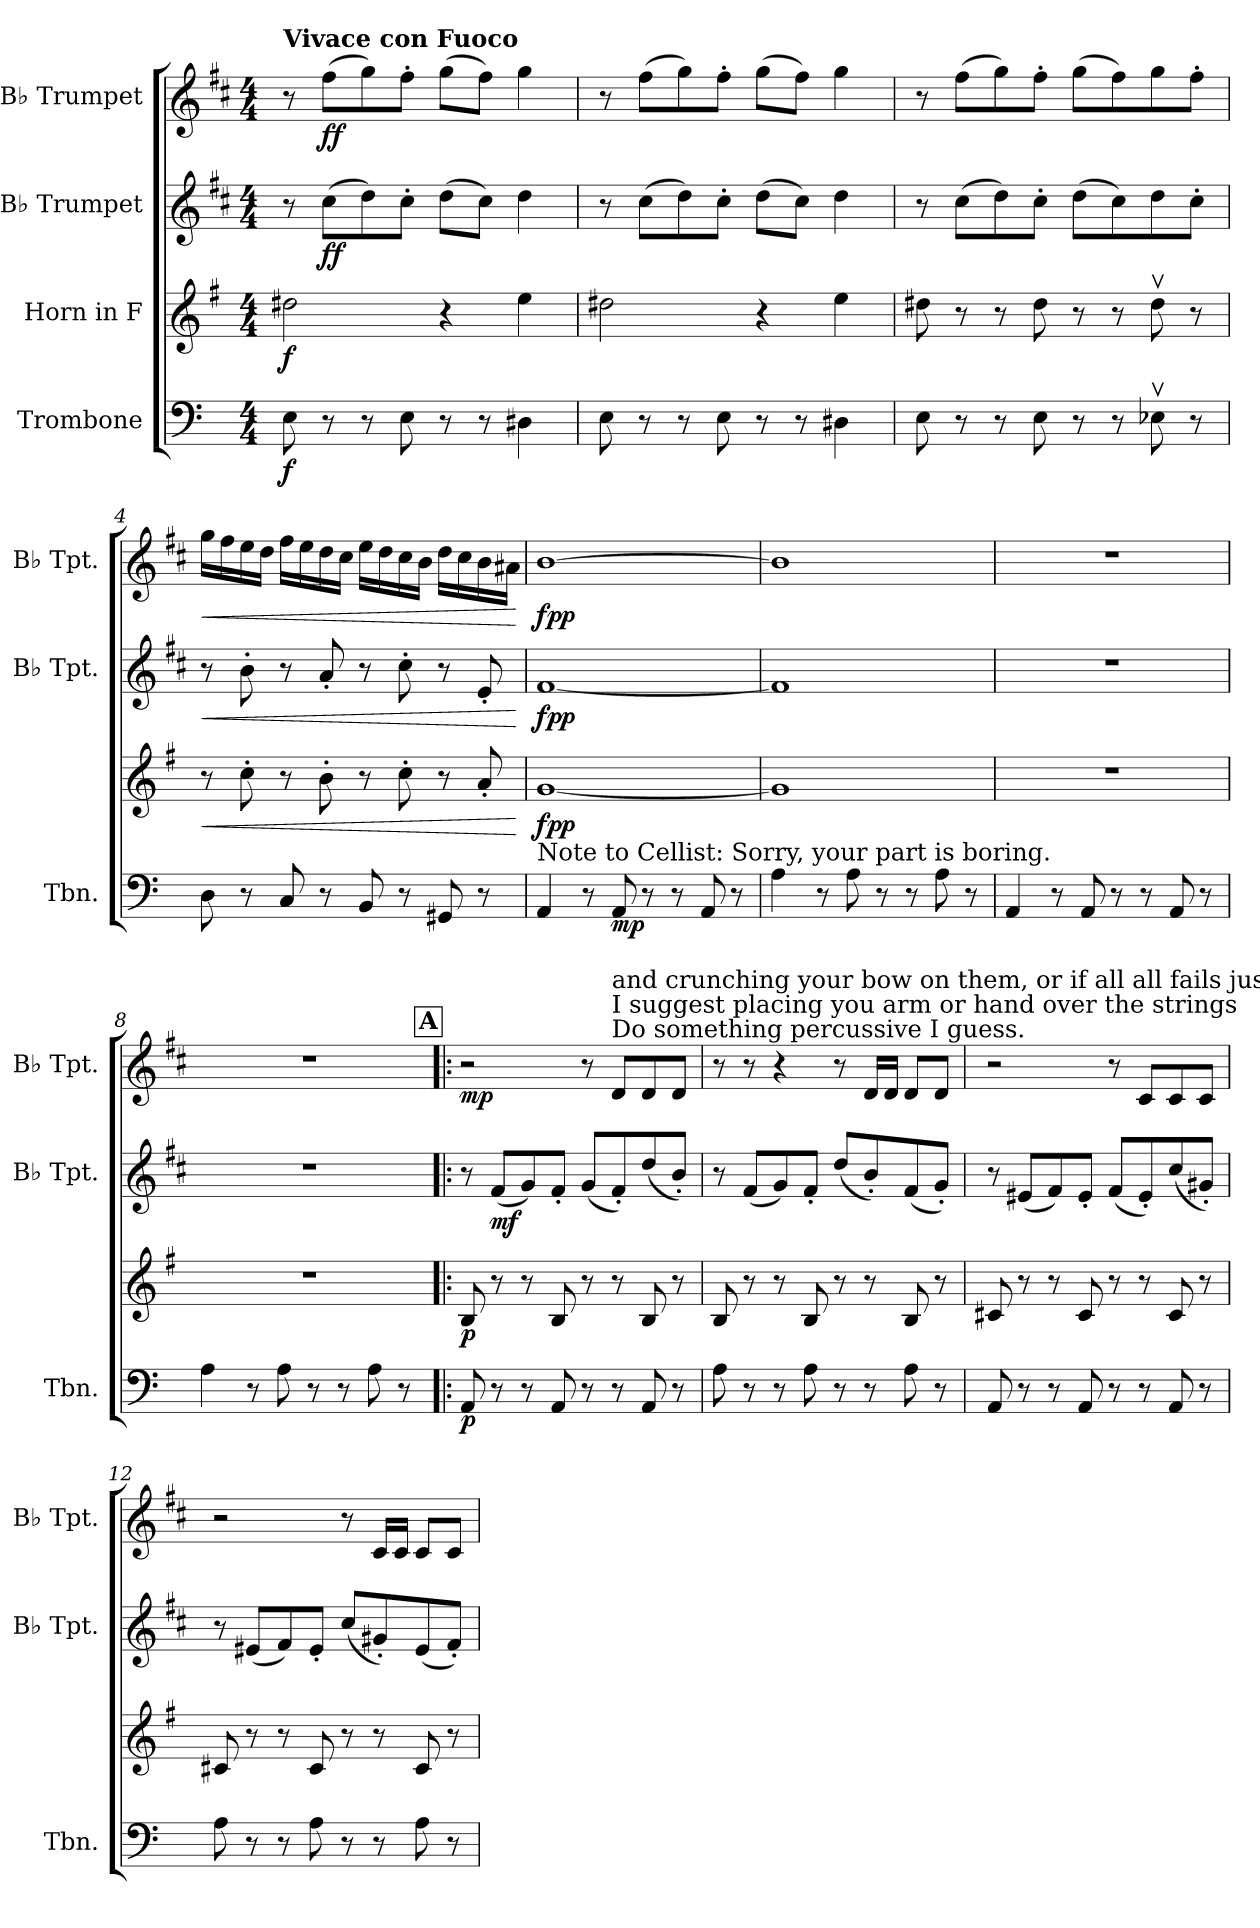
**kern	**dynam	**kern	**dynam	**kern	**dynam	**kern	**dynam
*part4	*part4	*part3	*part3	*part2	*part2	*part1	*part1
*staff4	*staff4	*staff3	*staff3	*staff2	*staff2	*staff1	*staff1
*I"Trombone	*	*I"Horn in F	*	*I"B♭ Trumpet	*	*I"B♭ Trumpet	*
*I'Tbn.	*	*	*	*I'B♭ Tpt.	*	*I'B♭ Tpt.	*
*clefF4	*	*clefG2	*	*clefG2	*	*clefG2	*
*	*	*ITrd4c7	*	*ITrd1c2	*	*ITrd1c2	*
*k[]	*	*k[]	*	*k[]	*	*k[]	*
*M4/4	*	*M4/4	*	*M4/4	*	*M4/4	*
=1	=1	=1	=1	=1	=1	=1	=1
!	!	!	!	!	!	!LO:TX:a:B:t=Vivace con Fuoco	!
!	!LO:DY:b	!	!LO:DY:b	!	!	!	!
8E\	f	2g#X\	f	8r	.	8r	.
!	!	!	!	!	!LO:DY:b	!	!LO:DY:b
8r	.	.	.	(>8b\L	ff	(>8ee\L	ff
8r	.	.	.	8cc\)	.	8ff\)	.
8E\	.	.	.	8b'\J	.	8ee'\J	.
8r	.	4r	.	(>8cc\L	.	(>8ff\L	.
8r	.	.	.	8b\J)	.	8ee\J)	.
4D#X\	.	4a\	.	4cc\	.	4ff\	.
=2	=2	=2	=2	=2	=2	=2	=2
8E\	.	2g#X\	.	8r	.	8r	.
8r	.	.	.	(>8b\L	.	(>8ee\L	.
8r	.	.	.	8cc\)	.	8ff\)	.
8E\	.	.	.	8b'\J	.	8ee'\J	.
8r	.	4r	.	(>8cc\L	.	(>8ff\L	.
8r	.	.	.	8b\J)	.	8ee\J)	.
4D#X\	.	4a\	.	4cc\	.	4ff\	.
=3	=3	=3	=3	=3	=3	=3	=3
8E\	.	8g#X\	.	8r	.	8r	.
8r	.	8r	.	(>8b\L	.	(>8ee\L	.
8r	.	8r	.	8cc\)	.	8ff\)	.
8E\	.	8g#\	.	8b'\J	.	8ee'\J	.
8r	.	8r	.	(>8cc\L	.	(>8ff\L	.
8r	.	8r	.	8b\)	.	8ee\)	.
8E-Xv\	.	8g#v\	.	8cc\	.	8ff\	.
8r	.	8r	.	8b'\J	.	8ee'\J	.
!!LO:LB:g=z
=4	=4	=4	=4	=4	=4	=4	=4
!	!	!	!LO:HP:b	!	!LO:HP:b	!	!LO:HP:b
8D\	.	8r	<	8r	<	16ff\LL	<
.	.	.	.	.	.	16ee\	.
8r	.	8f'\	.	8a'\	.	16dd\	.
.	.	.	.	.	.	16cc\JJ	.
8C/	.	8r	.	8r	.	16ee\LL	.
.	.	.	.	.	.	16dd\	.
8r	.	8e'\	.	8g'/	.	16cc\	.
.	.	.	.	.	.	16b\JJ	.
8BB/	.	8r	.	8r	.	16dd\LL	.
.	.	.	.	.	.	16cc\	.
8r	.	8f'\	.	8b'\	.	16b\	.
.	.	.	.	.	.	16a\JJ	.
8GG#X/	.	8r	.	8r	.	16cc\LL	.
.	.	.	.	.	.	16b\	.
8r	.	8d'/	.	8d'/	.	16a\	.
.	.	.	.	.	.	16g#X\JJ	.
.	.	.	[	.	[	.	[
=5	=5	=5	=5	=5	=5	=5	=5
!LO:TX:a:t=Note to Cellist&colon; Sorry, your part is boring.	!	!	!	!	!	!	!
!	!	!	!LO:DY:b	!	!	!	!
!	!	!	!LO:DY:n=1:b	!	!LO:DY:b	!	!
!	!	!	!	!	!LO:DY:n=1:b	!	!LO:DY:b
!	!	!	!	!	!	!	!LO:DY:n=1:b
4AA/	.	[1c	fp p	[1e	fp p	[1a	fp p
8r	.	.	.	.	.	.	.
!	!LO:DY:b	!	!	!	!	!	!
8AA/	mp	.	.	.	.	.	.
8r	.	.	.	.	.	.	.
8r	.	.	.	.	.	.	.
8AA/	.	.	.	.	.	.	.
8r	.	.	.	.	.	.	.
=6	=6	=6	=6	=6	=6	=6	=6
4A\	.	1c]	.	1e]	.	1a]	.
8r	.	.	.	.	.	.	.
8A\	.	.	.	.	.	.	.
8r	.	.	.	.	.	.	.
8r	.	.	.	.	.	.	.
8A\	.	.	.	.	.	.	.
8r	.	.	.	.	.	.	.
=7	=7	=7	=7	=7	=7	=7	=7
4AA/	.	1r	.	1r	.	1r	.
8r	.	.	.	.	.	.	.
8AA/	.	.	.	.	.	.	.
8r	.	.	.	.	.	.	.
8r	.	.	.	.	.	.	.
8AA/	.	.	.	.	.	.	.
8r	.	.	.	.	.	.	.
!!LO:PB:g=z
=8	=8	=8	=8	=8	=8	=8	=8
4A\	.	1r	.	1r	.	1r	.
8r	.	.	.	.	.	.	.
8A\	.	.	.	.	.	.	.
8r	.	.	.	.	.	.	.
8r	.	.	.	.	.	.	.
8A\	.	.	.	.	.	.	.
8r	.	.	.	.	.	.	.
!!LO:REH:place=s1:a:B:fs=14:t=A
=9!|:	=9!|:	=9!|:	=9!|:	=9!|:	=9!|:	=9!|:	=9!|:
!	!LO:DY:b	!	!LO:DY:b	!	!	!	!LO:DY:b
8AA/	p	8E/	p	8r	.	2r	mp
!	!	!	!	!	!LO:DY:b	!	!
8r	.	8r	.	(<8e/L	mf	.	.
8r	.	8r	.	8f/)	.	.	.
8AA/	.	8E/	.	8e'/J	.	.	.
8r	.	8r	.	(<8f/L	.	8r	.
!	!	!	!	!	!	!LO:TX:a:t=Do something percussive I guess.	!
!	!	!	!	!	!	!LO:TX:a:t=I suggest placing you arm or hand over the strings	!
!	!	!	!	!	!	!LO:TX:a:t=and crunching your bow on them, or if all all fails just pluck or something.	!
8r	.	8r	.	8e'/)	.	8c/L	.
8AA/	.	8E/	.	(<8cc/	.	8c/	.
8r	.	8r	.	8a'/J)	.	8c/J	.
=10	=10	=10	=10	=10	=10	=10	=10
8A\	.	8E/	.	8r	.	8r	.
8r	.	8r	.	(<8e/L	.	8r	.
8r	.	8r	.	8f/)	.	4r	.
8A\	.	8E/	.	8e'/J	.	.	.
8r	.	8r	.	(<8cc/L	.	8r	.
8r	.	8r	.	8a'/)	.	16c/LL	.
.	.	.	.	.	.	16c/JJ	.
8A\	.	8E/	.	(<8e/	.	8c/L	.
8r	.	8r	.	8f'/J)	.	8c/J	.
=11	=11	=11	=11	=11	=11	=11	=11
8AA/	.	8F#X/	.	8r	.	2r	.
8r	.	8r	.	(<8d#X/L	.	.	.
8r	.	8r	.	8e/)	.	.	.
8AA/	.	8F#/	.	8d#'/J	.	.	.
8r	.	8r	.	(<8e/L	.	8r	.
8r	.	8r	.	8d#'/)	.	8B/L	.
8AA/	.	8F#/	.	(<8b/	.	8B/	.
8r	.	8r	.	8f#X'/J)	.	8B/J	.
!!LO:LB:g=z
=12	=12	=12	=12	=12	=12	=12	=12
8A\	.	8F#X/	.	8r	.	2r	.
8r	.	8r	.	(<8d#X/L	.	.	.
8r	.	8r	.	8e/)	.	.	.
8A\	.	8F#/	.	8d#'/J	.	.	.
8r	.	8r	.	(<8b/L	.	8r	.
8r	.	8r	.	8f#X'/)	.	16B/LL	.
.	.	.	.	.	.	16B/JJ	.
8A\	.	8F#/	.	(<8d#/	.	8B/L	.
8r	.	8r	.	8e'/J)	.	8B/J	.
=	=	=	=	=	=	=	=
*-	*-	*-	*-	*-	*-	*-	*-
